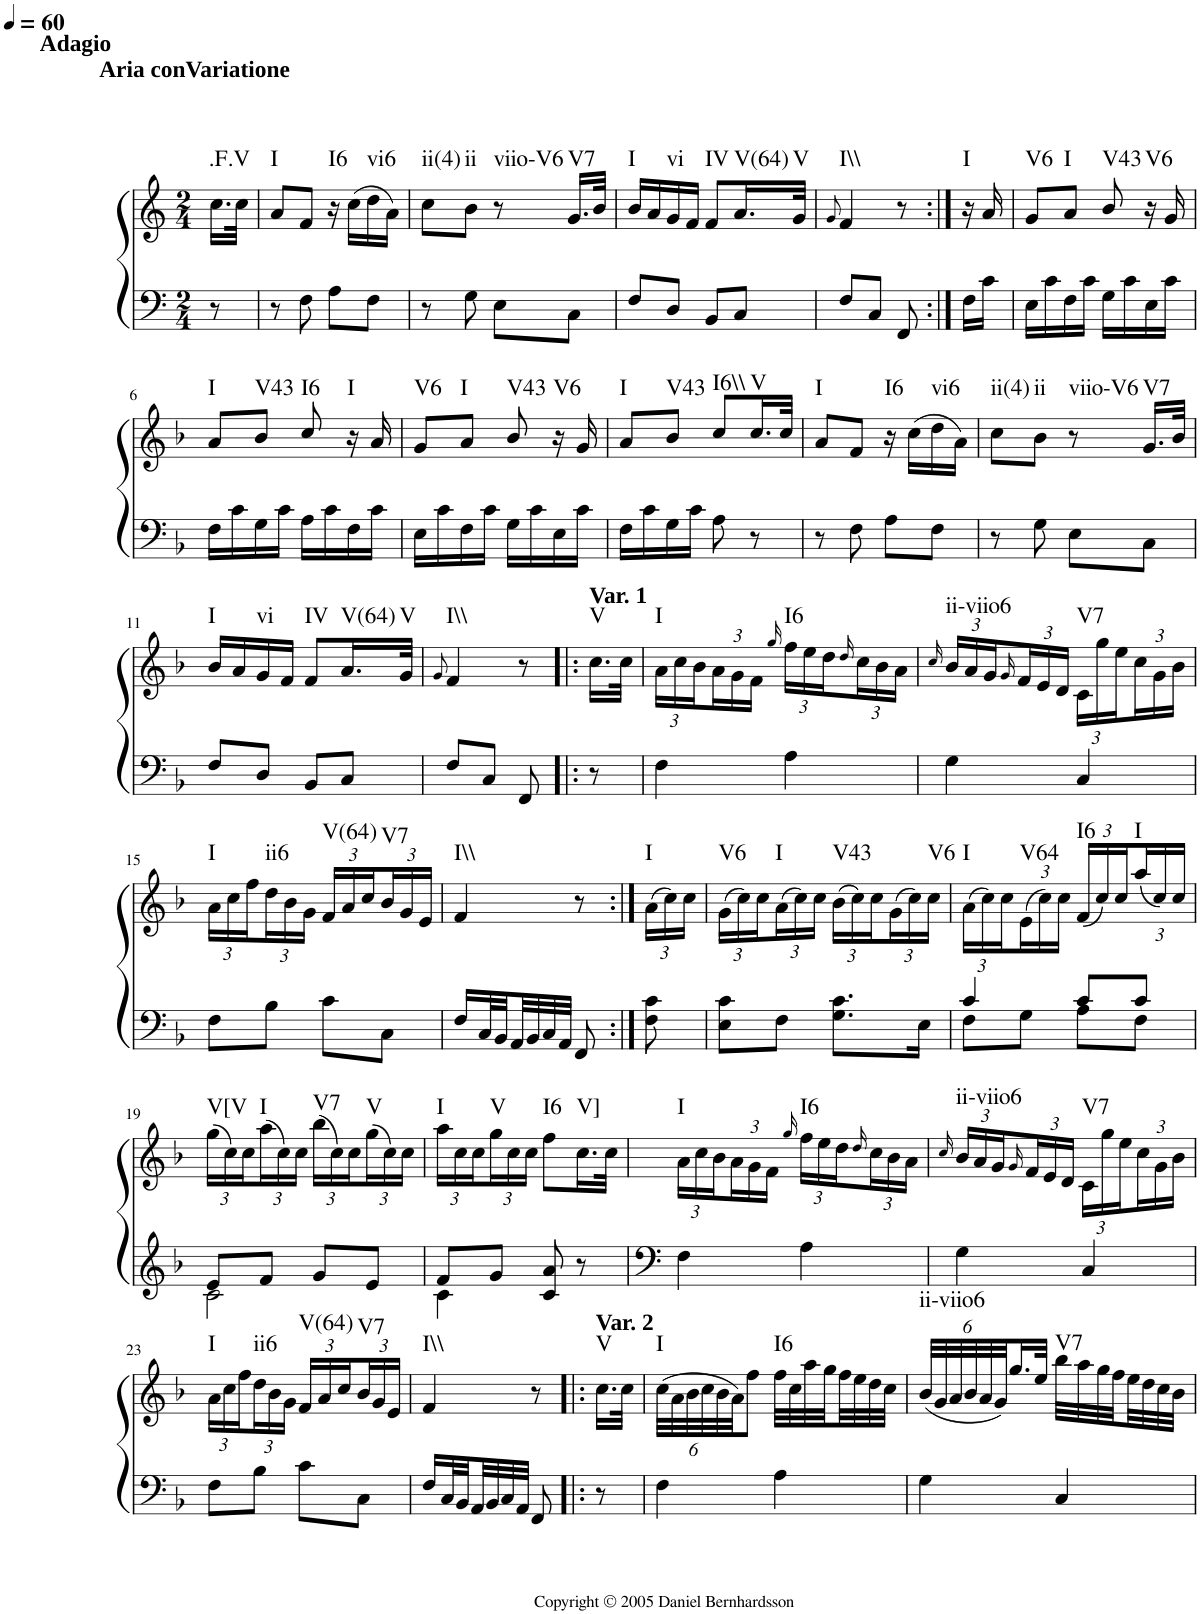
**kern	**kern	**harte
*part1	*part1	*part1
*staff2	*staff1	*
*I"Piano	*	*
*I'Pno.	*	*
*clefF4	*clefG2	*
*k[b-]	*k[b-]	*
*F:	*F:	*
*M2/4	*M2/4	*
*MM60	*MM60	*
=	=	=
!	!LO:TX:a:B:t=Aria conVariatione	!
!	!LO:TX:a:B:t=Adagio	!LO:H:kt=.F.V
8r	16.cc\LL	N
.	32cc\JJk	.
=1	=1	=1
!	!	!LO:H:kt=I
8r	8a/L	N
8F\	8f/J	.
!	!	!LO:H:kt=I6
8A\L	16r	N
.	(16cc\LL	.
!	!	!LO:H:kt=vi6
8F\J	16dd\	N
.	16a\JJ)	.
=2	=2	=2
!	!	!LO:H:kt=ii(4)
8r	8cc\L	N
!	!	!LO:H:kt=ii
8G\	8b-\J	N
!	!	!LO:H:kt=viio-V6
8E\L	8r	N
!	!	!LO:H:kt=V7
8C\J	16.g/LL	N
.	32b-/JJk	.
=3	=3	=3
!	!	!LO:H:kt=I
8F/L	16b-/LL	N
.	16a/	.
!	!	!LO:H:kt=vi
8D/J	16g/	N
.	16f/JJ	.
!	!	!LO:H:kt=IV
8BB-/L	8f/L	N
!	!	!LO:H:kt=V(64)
8C/J	16.a/L	N
!	!	!LO:H:kt=V
.	32g/JJk	N
=4	=4	=4
.	8qg/	.
!	!	!LO:H:kt=I\\
8F/L	4f/	N
8C/J	.	.
8FF/	8r	.
=4X1:|!	=4X1:|!	=4X1:|!
!	!	!LO:H:kt=I
16F\LL	16r	N
16c\JJ	16a/	.
=5	=5	=5
!	!	!LO:H:kt=V6
16E\LL	8g/L	N
16c\	.	.
!	!	!LO:H:kt=I
16F\	8a/J	N
16c\JJ	.	.
!	!	!LO:H:kt=V43
16G\LL	8b-/	N
16c\	.	.
!	!	!LO:H:kt=V6
16E\	16r	N
16c\JJ	16g/	.
!!LO:LB:g=z
=6	=6	=6
!	!	!LO:H:kt=I
16F\LL	8a/L	N
16c\	.	.
!	!	!LO:H:kt=V43
16G\	8b-/J	N
16c\JJ	.	.
!	!	!LO:H:kt=I6
16A\LL	8cc/	N
16c\	.	.
!	!	!LO:H:kt=I
16F\	16r	N
16c\JJ	16a/	.
=7	=7	=7
!	!	!LO:H:kt=V6
16E\LL	8g/L	N
16c\	.	.
!	!	!LO:H:kt=I
16F\	8a/J	N
16c\JJ	.	.
!	!	!LO:H:kt=V43
16G\LL	8b-/	N
16c\	.	.
!	!	!LO:H:kt=V6
16E\	16r	N
16c\JJ	16g/	.
=8	=8	=8
!	!	!LO:H:kt=I
16F\LL	8a/L	N
16c\	.	.
!	!	!LO:H:kt=V43
16G\	8b-/J	N
16c\JJ	.	.
!	!	!LO:H:kt=I6\\
8A\	8cc/L	N
!	!	!LO:H:kt=V
8r	16.cc/L	N
.	32cc/JJk	.
=9	=9	=9
!	!	!LO:H:kt=I
8r	8a/L	N
8F\	8f/J	.
!	!	!LO:H:kt=I6
8A\L	16r	N
.	(16cc\LL	.
!	!	!LO:H:kt=vi6
8F\J	16dd\	N
.	16a\JJ)	.
=10	=10	=10
!	!	!LO:H:kt=ii(4)
8r	8cc\L	N
!	!	!LO:H:kt=ii
8G\	8b-\J	N
!	!	!LO:H:kt=viio-V6
8E\L	8r	N
!	!	!LO:H:kt=V7
8C\J	16.g/LL	N
.	32b-/JJk	.
!!LO:LB:g=z
=11	=11	=11
!	!	!LO:H:kt=I
8F/L	16b-/LL	N
.	16a/	.
!	!	!LO:H:kt=vi
8D/J	16g/	N
.	16f/JJ	.
!	!	!LO:H:kt=IV
8BB-/L	8f/L	N
!	!	!LO:H:kt=V(64)
8C/J	16.a/L	N
!	!	!LO:H:kt=V
.	32g/JJk	N
=12	=12	=12
.	8qg/	.
!	!	!LO:H:kt=I\\
8F/L	4f/	N
8C/J	.	.
8FF/	8r	.
=12X2!|:	=12X2!|:	=12X2!|:
!	!LO:TX:a:B:t=Var. 1	!LO:H:kt=V
8r	16.cc\LL	N
.	32cc\JJk	.
=13	=13	=13
*	*Xbrackettup	*
!	!	!LO:H:kt=I
4F\	24a\LL	N
.	24cc\	.
.	24b-\	.
.	24a\	.
.	24g\	.
.	24f\JJ	.
.	16qgg/	.
!	!	!LO:H:kt=I6
4A\	24ff\LL	N
.	24ee\	.
.	24dd\	.
.	16qdd/	.
.	24cc\	.
.	24b-\	.
.	24a\JJ	.
=14	=14	=14
.	16qcc/	.
!	!	!LO:H:kt=ii-viio6
4G\	24b-/LL	N
.	24a/	.
.	24g/	.
.	16qg/	.
.	24f/	.
.	24e/	.
.	24d/JJ	.
!	!	!LO:H:kt=V7
4C/	24c\LL	N
.	24gg\	.
.	24ee\	.
.	24cc\	.
.	24g\	.
.	24b-\JJ	.
!!LO:LB:g=z
=15	=15	=15
!	!	!LO:H:kt=I
8F\L	24a\LL	N
.	24cc\	.
.	24ff\	.
!	!	!LO:H:kt=ii6
8B-\J	24dd\	N
.	24b-\	.
.	24g\JJ	.
!	!	!LO:H:kt=V(64)
8c\L	24f/LL	N
.	24a/	.
.	24cc/	.
!	!	!LO:H:kt=V7
8C\J	24b-/	N
.	24g/	.
.	24e/JJ	.
=16	=16	=16
!	!	!LO:H:kt=I\\
16F/LL	4f/	N
32C/L	.	.
32BB-/	.	.
32AA/	.	.
32BB-/	.	.
32C/	.	.
32AA/JJJ	.	.
8FF/	8r	.
=16X3:|!	=16X3:|!	=16X3:|!
!	!	!LO:H:kt=I
8F\ 8c\	(24a\LL	N
.	24cc\)	.
.	24cc\JJ	.
=17	=17	=17
!	!	!LO:H:kt=V6
8E\ 8c\L	(24g\LL	N
.	24cc\)	.
.	24cc\	.
!	!	!LO:H:kt=I
8F\J	(24a\	N
.	24cc\)	.
.	24cc\JJ	.
!	!	!LO:H:kt=V43
8.G\ 8.c\L	(24b-\LL	N
.	24cc\)	.
.	24cc\	.
.	(24g\	.
.	24cc\)	.
16E\Jk	.	.
!	!	!LO:H:kt=V6
.	24cc\JJ	N
=18	=18	=18
*^	*	*
!	!	!	!LO:H:kt=I
4c/	8F\L	(24a\LL	N
.	.	24cc\)	.
.	.	24cc\	.
!	!	!	!LO:H:kt=V64
.	8G\J	(24e\	N
.	.	24cc\)	.
.	.	24cc\JJ	.
!	!	!	!LO:H:kt=I6
8c/L	8A\L	(24f/LL	N
.	.	24cc/)	.
.	.	24cc/	.
!	!	!	!LO:H:kt=I
8c/J	8F\J	(24aa/	N
.	.	24cc/)	.
.	.	24cc/JJ	.
!!LO:LB:g=z
=19	=19	=19	=19
!	!	!	!LO:H:kt=V[V
8e/L	2c\	(24gg\LL	N
.	.	24cc\)	.
.	.	24cc\	.
!	!	!	!LO:H:kt=I
8f/J	.	(24aa\	N
.	.	24cc\)	.
.	.	24cc\JJ	.
!	!	!	!LO:H:kt=V7
8g/L	.	(24bb-\LL	N
.	.	24cc\)	.
.	.	24cc\	.
!	!	!	!LO:H:kt=V
8e/J	.	(24gg\	N
.	.	24cc\)	.
.	.	24cc\JJ	.
=20	=20	=20	=20
!	!	!	!LO:H:kt=I
8f/L	4c\	24aa\LL	N
.	.	24cc\	.
.	.	24cc\	.
!	!	!	!LO:H:kt=V
8g/J	.	24gg\	N
.	.	24cc\	.
.	.	24cc\JJ	.
!	!	!	!LO:H:kt=I6
8c/ 8a/	4ryy	8ff\L	N
!	!	!	!LO:H:kt=V]
8r	.	16.cc\L	N
.	.	32cc\JJk	.
*v	*v	*	*
=21	=21	=21
!	!	!LO:H:kt=I
4F\	24a\LL	N
.	24cc\	.
.	24b-\	.
.	24a\	.
.	24g\	.
.	24f\JJ	.
.	16qgg/	.
!	!	!LO:H:kt=I6
4A\	24ff\LL	N
.	24ee\	.
.	24dd\	.
.	16qdd/	.
.	24cc\	.
.	24b-\	.
.	24a\JJ	.
=22	=22	=22
.	16qcc/	.
!	!	!LO:H:kt=ii-viio6
4G\	24b-/LL	N
.	24a/	.
.	24g/	.
.	16qg/	.
.	24f/	.
.	24e/	.
.	24d/JJ	.
!	!	!LO:H:kt=V7
4C/	24c\LL	N
.	24gg\	.
.	24ee\	.
.	24cc\	.
.	24g\	.
.	24b-\JJ	.
!!LO:LB:g=z
=23	=23	=23
!	!	!LO:H:kt=I
8F\L	24a\LL	N
.	24cc\	.
.	24ff\	.
!	!	!LO:H:kt=ii6
8B-\J	24dd\	N
.	24b-\	.
.	24g\JJ	.
!	!	!LO:H:kt=V(64)
8c\L	24f/LL	N
.	24a/	.
.	24cc/	.
!	!	!LO:H:kt=V7
8C\J	24b-/	N
.	24g/	.
.	24e/JJ	.
=24	=24	=24
!	!	!LO:H:kt=I\\
16F/LL	4f/	N
32C/L	.	.
32BB-/	.	.
32AA/	.	.
32BB-/	.	.
32C/	.	.
32AA/JJJ	.	.
8FF/	8r	.
=24X4!|:	=24X4!|:	=24X4!|:
!	!LO:TX:a:B:t=Var. 2	!LO:H:kt=V
8r	16.cc\LL	N
.	32cc\JJk	.
=25	=25	=25
!	!	!LO:H:kt=I
4F\	(48cc\LLL	N
.	48a\	.
.	48b-\	.
.	48cc\	.
.	48b-\	.
.	48a\JJ)	.
.	8ff\J	.
!	!	!LO:H:kt=I6
4A\	32ff\LLL	N
.	32cc\	.
.	32aa\	.
.	32gg\	.
.	32ff\	.
.	32ee\	.
.	32dd\	.
.	32cc\JJJ	.
=26	=26	=26
!	!	!LO:H:kt=ii-viio6
4G\	(48b-/LLL	N
.	48g/	.
.	48a/	.
.	48b-/	.
.	48a/	.
.	48g/J)	.
.	16.gg/	.
.	32ee/JJk	.
!	!	!LO:H:kt=V7
4C/	32bb-\LLL	N
.	32aa\	.
.	32gg\	.
.	32ff\	.
.	32ee\	.
.	32dd\	.
.	32cc\	.
.	32b-\JJJ	.
=	=	=
*-	*-	*-
